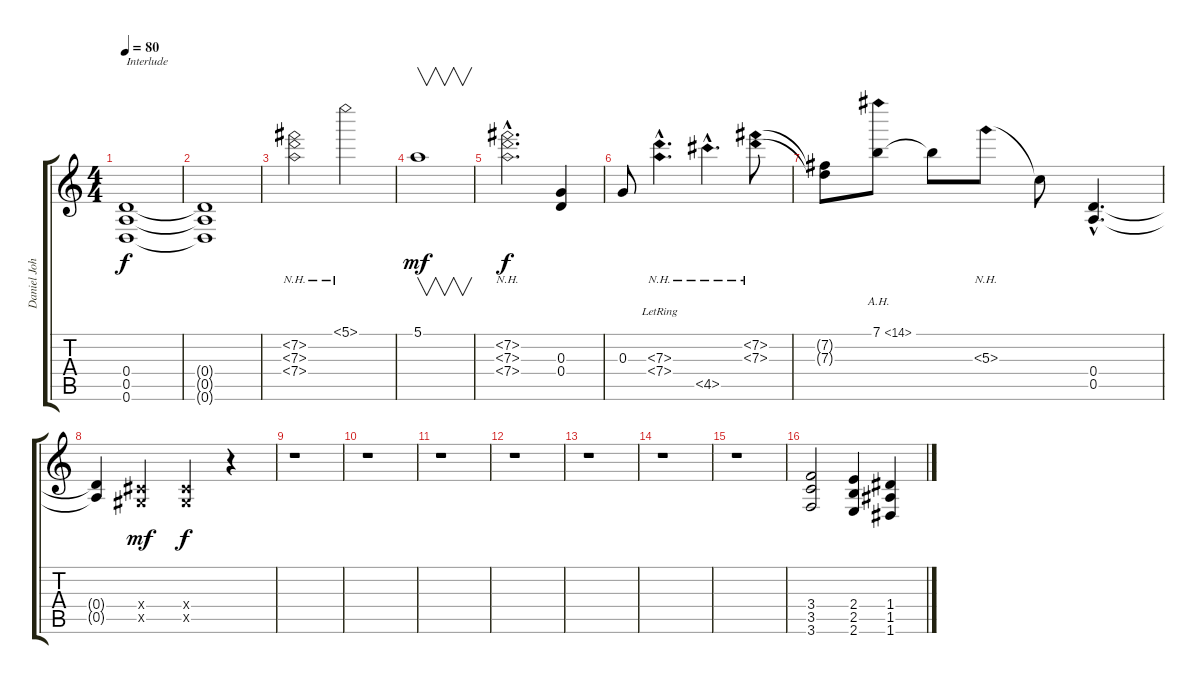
\track ("Daniel Johns (Gtr 2)" "Daniel Joh") {instrument distortionguitar}
\staff {score tabs}
\tuning (E4 B3 G3 D3 A2 D2) {hide}
\ts (4 4)
\tempo 80
\clef g2
\ks c
(0.4 0.5 0.6).1{txt "Interlude" dy f} |
(0.4{t} 0.5{t} 0.6{t}).1 |
(7.2{nh} 7.3{nh} 7.4{nh}).2 5.1{nh}.2 |
5.1.1{v dy mf} |
(7.2{nh hac} 7.3{nh hac} 7.4{nh hac}).2{d dy f} (0.3 0.4).4 |
0.3.8 (7.3{nh hac} 7.4{nh hac lr}).4{d} 4.5{nh hac}.4{d} (7.2{nh} 7.3{nh}).8 |
(7.2{t} 7.3{t}).8 7.1{ah 7}.8 7.1{t}.8 5.3{nh}.8 5.3{t}.8 (0.4{hac} 0.5{hac}).4{d} |
(0.4{t} 0.5{t}).4 (-1.4{x} -1.5{x}).4{dy mf} (-1.4{x} -1.5{x}).4{dy f} r.4 |
r.1 |
r.1 |
r.1 |
r.1 |
r.1 |
r.1 |
r.1 |
(3.4 3.5 3.6).2 (2.4 2.5 2.6).4 (1.4 1.5 1.6).4
